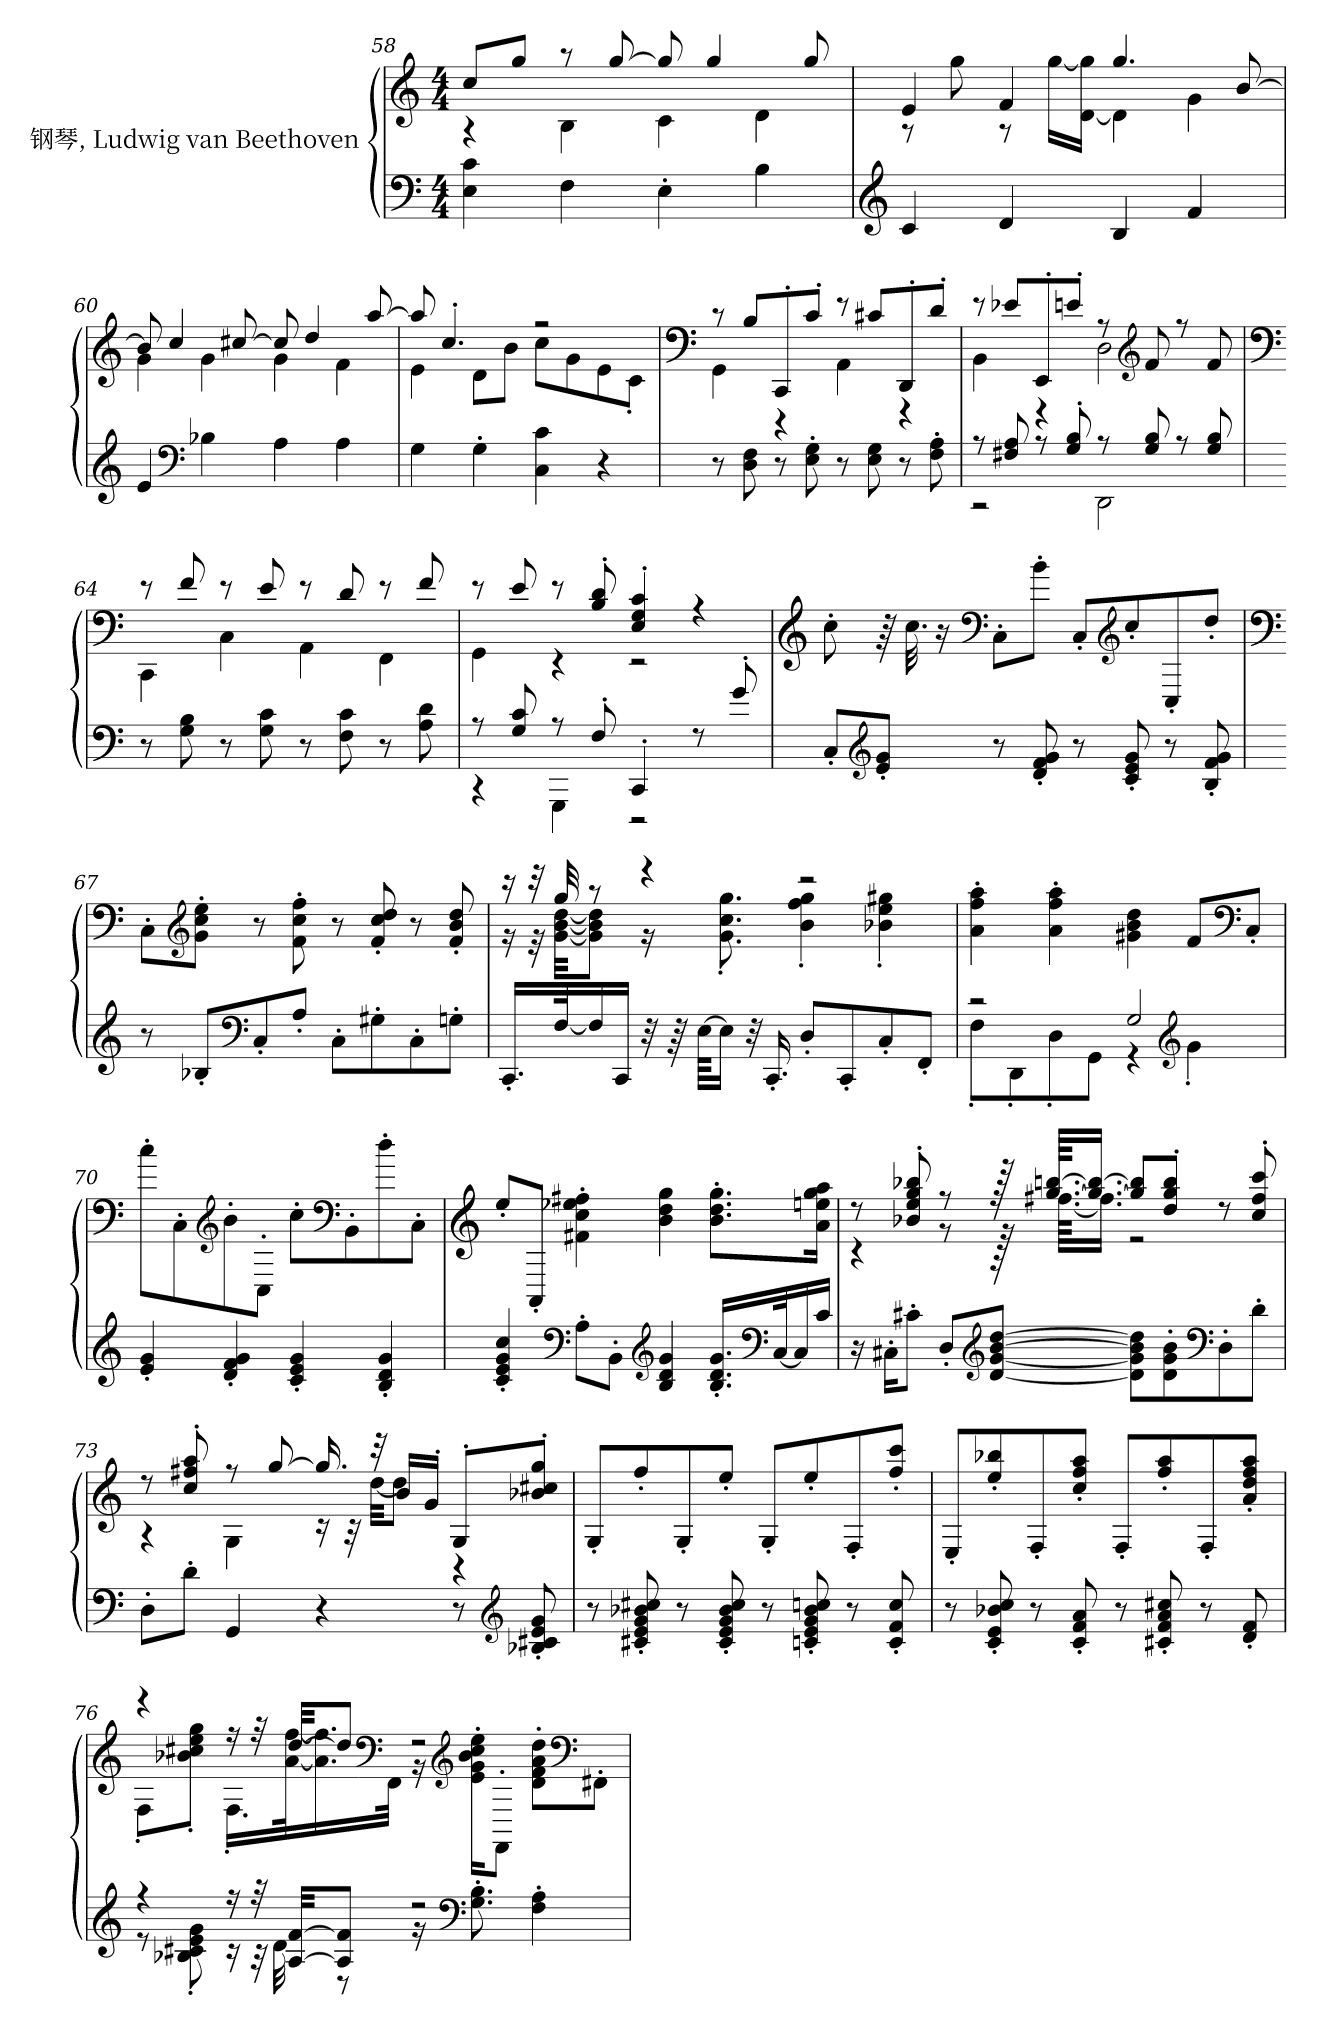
**kern	**kern
*part1	*part1
*staff2	*staff1
*I"钢琴, Ludwig van Beethoven	*
*clefF4	*clefG2
*k[]	*k[]
*M4/4	*M4/4
=58	=58
*	*^
4E\ 4c\	8cc/L	4r
.	8gg/J	.
4F\	8r	4B\
.	[8gg/	.
4E'\	8gg/]	4c\
.	4gg/	.
4B\	.	4d\
.	8gg/	.
=59	=59	=59
*clefG2	*	*
4c/	4e/	8r
.	.	8gg\
4d/	4f/	8r
.	.	[16gg\LL
.	.	[16d\ 16gg\]JJ
4B/	4.gg/	4d\]
4f/	.	4g\
.	[8b/	.
!!LO:LB:g=z	!!
=60	=60	=60
4e/	8b/]	4g\
.	4cc/	.
*clefF4	*	*
4B-X\	.	4g\
.	[8cc#X/	.
4A\	8cc#/]	4g\
.	4dd/	.
4A\	.	4f\
.	[8aa/	.
=61	=61	=61
4G\	8aa/]	4e\
.	4.cc'/	.
4G'\	.	8d\L
.	.	8b\J
4C\ 4c\	2r	8cc\L
.	.	8g\
4r	.	8e\
.	.	8c'\J
=62	=62	=62
*	*clefF4	*
8r	8r	4GG\
8D\ 8F\	8B/L	.
8r	8CC'/	4r
8E\' 8G\'	8c'/J	.
8r	8r	4AA\
8E\ 8G\	8c#X/L	.
8r	8DD'/	4r
8F\' 8A\'	8d'/J	.
!!LO:LB:g=z	!!
=63	=63	=63
*^	*	*
8r	2r	8r	4BB\
8F#X/ 8A/	.	8e-X/L	.
8r	.	8EE'/	4r
8G/' 8B/'	.	8en'/J	.
8r	2DD\	8r	2D\
*	*	*clefG2	*
8G/ 8B/	.	8f/	.
8r	.	8r	.
8G/ 8B/	.	8f/	.
*v	*v	*	*
=64	=64	=64
*	*clefF4	*
8r	8r	4CC\
8G\ 8B\	8f/	.
8r	8r	4C\
8G\ 8c\	8e/	.
8r	8r	4AA\
8F\ 8c\	8d/	.
8r	8r	4FF\
8A\ 8d\	8f/	.
=65	=65	=65
*^	*	*
8r	4r	8r	4GG\
8G/ 8c/	.	8e/	.
8r	4GGG\	8r	4r
8F'/	.	8B/' 8d/'	.
4CC'/	2r	4E/' 4G/' 4c/'	2r
8r	.	4r	.
8g'/	.	.	.
*v	*v	*	*
*	*v	*v
!!LO:LB:g=z
=66	=66
*	*clefG2
8C'/L	8cc'\
*clefG2	*
8e/' 8g/'J	64r
.	32.cc\
.	16r
*	*clefF4
8r	8C'\L
8d/' 8f/' 8g/'	8b'\J
8r	8C'/L
*	*clefG2
8c/' 8e/' 8g/'	8cc'/
8r	8C'/
8B/' 8f/' 8g/'	8dd'/J
=67	=67
*	*clefF4
8r	8C'\L
*	*clefG2
8B-X'/L	8g\' 8cc\' 8ee\'J
*clefF4	*
8C'/	8r
8A'/J	8f\' 8cc\' 8ff\'
8C'\L	8r
8G#X'\	8f/' 8cc/' 8dd/'
8C'\	8r
8Gn'\J	8f/' 8b/' 8dd/'
!!LO:PB:g=z
=68	=68
*	*^
16.CC'/LL	16r	16r
.	32r	32r
[32F/K	32gg/	[32g\ [32b\ [32dd\KKL
16F/]	8r	8g\] 8b\] 8dd\]J
16CC/JJ	.	.
32r	4r	16r
64r	.	.
[64E\KKLL	.	.
16E\JJ]	.	8.g\' 8.cc\' 8.gg\'
32r	.	.
16.CC'/	.	.
8D'/L	2r	4b\' 4ff\' 4gg\'
8CC'/	.	.
8C'/	.	4b-X\' 4ee\' 4gg#X\'
8FF'/J	.	.
*	*v	*v
=69	=69
*^	*
2r	8F'\L	4a\' 4ff\' 4aa\'
.	8DD'\	.
.	8D'\	4a\' 4ff\' 4aa\'
.	8GG\J	.
2G/	4r	4g#X\ 4b\ 4dd\
*clefG2	*	*
.	4g'\	8f/L
*	*	*clefF4
.	.	8C'/J
*v	*v	*
=70	=70
4e/' 4g/'	8cc'\L
.	8C'\
*	*clefG2
4d/' 4f/' 4g/'	8b'\
.	8C'\J
4c/' 4e/' 4g/'	8cc'\L
*	*clefF4
.	8BB'\
4B/' 4d/' 4g/'	8dd'\
.	8C'\J
!!LO:LB:g=z
=71	=71
*	*clefG2
4c/' 4e/' 4g/' 4cc/'	8ee'/L
.	8AA'/J
*clefF4	*
8A'\L	4f#X\' 4cc\' 4ee-X\' 4ff#X\'
8BB'\J	.
*clefG2	*
4B/ 4d/ 4g/	4b\ 4dd\ 4gg\
16.B/' 16.d/' 16.g/'LL	8.b\' 8.dd\' 8.gg\'L
*clefF4	*
[32C/K	.
16C/]	.
16c/JJ	16a\ 16een\ 16gg\ 16aa\Jk
=72	=72
*	*^
16r	8r	4r
16C#X'\KL	.	.
8c#X'\J	8b-X/' 8ee/' 8gg/' 8bb-X/'	.
8D'/L	8r	8r
*clefG2	*	*
[8d/ [8g/ [8b/ [8dd/J	128r	128r
.	[64.gg/ [64.bbn/KKLL	[64.ff#X\KKLL
.	16.gg/_ 16.bb/_JJ	16.ff#\JJ]
8d\] 8g\] 8b\] 8dd\]L	8gg/] 8bb/]L	2r
8d\' 8g\' 8b\'	8dd/' 8gg/' 8bb/'J	.
*clefF4	*	*
8D'\	8r	.
8d'\J	8cc/' 8ff#/' 8ccc/'	.
!!LO:LB:g=z	!!
=73	=73	=73
8D'\L	8r	4r
8d'\J	8cc/' 8ff#X/' 8aa/'	.
4GG/	8r	4G\
.	[8gg/	.
4r	16.gg/]	16r
.	.	32r
.	32r	[32dd\KKL
.	16b/LL	8dd\J]
.	16g'/JJ	.
8r	8G'/L	4r
*clefG2	*	*
8B-X/' 8c#X/' 8e/' 8g/'	8b-X/' 8cc#X/' 8gg/'J	.
*	*v	*v
=74	=74
8r	8G'/L
8c#X/' 8e/' 8g/' 8b-X/' 8cc#X/'	8ff'/
8r	8G'/
8c#/' 8e/' 8g/' 8b-/' 8cc#/'	8ee'/J
8r	8G'/L
8cn/' 8e/' 8g/' 8b-/' 8ccn/'	8ee'/
8r	8F'/
8c/' 8f/' 8cc/'	8ff/' 8ccc/'J
=75	=75
8r	8E'/L
8c/' 8e/' 8b-X/' 8cc/'	8ee/' 8bb-X/'
8r	8F'/
8c/' 8f/' 8a/'	8cc/' 8ff/' 8aa/'J
8r	8F'/L
8c#X/' 8f/' 8a/' 8cc#X/'	8ff/' 8aa/'
8r	8F'/
8d/' 8f/'	8a/' 8dd/' 8ff/' 8aa/'J
!!LO:LB:g=z
=76	=76
*^	*^
4r	8r	4r	8F'\L
.	8B-X\' 8c#X\' 8e\' 8g\'	.	8b-X\' 8cc#X\' 8ee\' 8gg\'J
16r	16r	16r	16.F'\LL
32r	32r	32r	.
[32A/ [32f/KKL	32d\	[32dd/KKL	[32a\ [32ff\K
8A/] 8f/]J	8r	8dd/J]	16.a\] 16.ff\]
*	*	*clefF4	*
.	.	.	32FF\JJk
2r	16r	2r	16r
*clefF4	*	*clefG2	*
.	8.G\' 8.B-\'	.	16e\' 16g\' 16b-\' 16cc#\' 16ee\'KL
.	.	.	8FF'\J
.	4F\' 4A\'	.	8d\' 8f\' 8a\' 8dd\'L
*	*	*clefF4	*
.	.	.	8FF#X'\J
*v	*v	*	*
*	*v	*v
=	=
*-	*-
